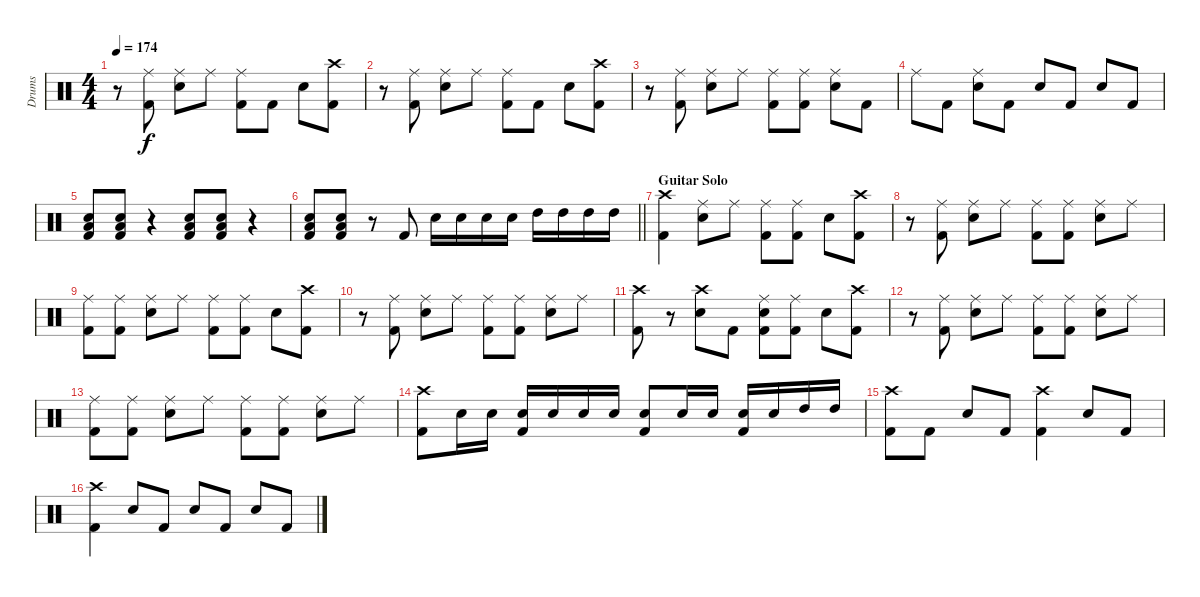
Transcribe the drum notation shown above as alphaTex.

\track ("Drums" "Drums") {instrument percussion}
\staff {score}
\articulation defaults
\ts (4 4)
\tempo 174
\clef neutral
\ks c
r.8{dy f} ("Ride (middle)" "Kick (hit) 2").8 ("Ride (middle)" "Electric Snare (hit)").8 "Ride (middle)".8 ("Ride (middle)" "Kick (hit) 2").8 "Kick (hit) 2".8 "Electric Snare (hit)".8 ("Crash high (hit)" "Kick (hit) 2").8 |
r.8 ("Ride (middle)" "Kick (hit) 2").8 ("Ride (middle)" "Electric Snare (hit)").8 "Ride (middle)".8 ("Ride (middle)" "Kick (hit) 2").8 "Kick (hit) 2".8 "Electric Snare (hit)".8 ("Crash high (hit)" "Kick (hit) 2").8 |
r.8 ("Ride (middle)" "Kick (hit) 2").8 ("Ride (middle)" "Electric Snare (hit)").8 "Ride (middle)".8 ("Ride (middle)" "Kick (hit) 2").8 ("Ride (middle)" "Kick (hit) 2").8 ("Ride (middle)" "Electric Snare (hit)").8 "Kick (hit) 2".8 |
"Ride (middle)".8 "Kick (hit) 2".8 ("Ride (middle)" "Electric Snare (hit)").8 "Kick (hit) 2".8 "Electric Snare (hit)".8 "Kick (hit) 2".8 "Electric Snare (hit)".8 "Kick (hit) 2".8 |
("Electric Snare (hit)" "Low Floor Tom (hit)" "Kick (hit) 2").8 ("Electric Snare (hit)" "Low Floor Tom (hit)" "Kick (hit) 2").8 r.4 ("Electric Snare (hit)" "Low Floor Tom (hit)" "Kick (hit) 2").8 ("Electric Snare (hit)" "Low Floor Tom (hit)" "Kick (hit) 2").8 r.4 |
\barLineRight lightlight
("Electric Snare (hit)" "Low Floor Tom (hit)" "Kick (hit) 2").8 ("Electric Snare (hit)" "Low Floor Tom (hit)" "Kick (hit) 2").8 r.8 "Kick (hit) 2".8 "Electric Snare (hit)".16 "Electric Snare (hit)".16 "Electric Snare (hit)".16 "Electric Snare (hit)".16 "High Tom (hit)".16 "High Tom (hit)".16 "High Tom (hit)".16 "High Tom (hit)".16 |
\section ("" "Guitar Solo")
("Crash high (hit)" "Kick (hit) 2").4 ("Ride (middle)" "Electric Snare (hit)").8 "Ride (middle)".8 ("Ride (middle)" "Kick (hit) 2").8 ("Ride (middle)" "Kick (hit) 2").8 "Electric Snare (hit)".8 ("Crash high (hit)" "Kick (hit) 2").8 |
r.8 ("Ride (middle)" "Kick (hit) 2").8 ("Ride (middle)" "Electric Snare (hit)").8 "Ride (middle)".8 ("Ride (middle)" "Kick (hit) 2").8 ("Ride (middle)" "Kick (hit) 2").8 ("Ride (middle)" "Electric Snare (hit)").8 "Ride (middle)".8 |
("Ride (middle)" "Kick (hit) 2").8 ("Ride (middle)" "Kick (hit) 2").8 ("Ride (middle)" "Electric Snare (hit)").8 "Ride (middle)".8 ("Ride (middle)" "Kick (hit) 2").8 ("Ride (middle)" "Kick (hit) 2").8 "Electric Snare (hit)".8 ("Crash high (hit)" "Kick (hit) 2").8 |
r.8 ("Ride (middle)" "Kick (hit) 2").8 ("Ride (middle)" "Electric Snare (hit)").8 "Ride (middle)".8 ("Ride (middle)" "Kick (hit) 2").8 ("Ride (middle)" "Kick (hit) 2").8 ("Ride (middle)" "Electric Snare (hit)").8 "Ride (middle)".8 |
("Crash high (hit)" "Kick (hit) 2").8 r.8 ("Crash high (hit)" "Electric Snare (hit)").8 "Kick (hit) 2".8 ("Ride (middle)" "Electric Snare (hit)" "Kick (hit) 2").8 ("Ride (middle)" "Kick (hit) 2").8 "Electric Snare (hit)".8 ("Crash high (hit)" "Kick (hit) 2").8 |
r.8 ("Ride (middle)" "Kick (hit) 2").8 ("Ride (middle)" "Electric Snare (hit)").8 "Ride (middle)".8 ("Ride (middle)" "Kick (hit) 2").8 ("Ride (middle)" "Kick (hit) 2").8 ("Ride (middle)" "Electric Snare (hit)").8 "Ride (middle)".8 |
("Ride (middle)" "Kick (hit) 2").8 ("Ride (middle)" "Kick (hit) 2").8 ("Ride (middle)" "Electric Snare (hit)").8 "Ride (middle)".8 ("Ride (middle)" "Kick (hit) 2").8 ("Ride (middle)" "Kick (hit) 2").8 ("Ride (middle)" "Electric Snare (hit)").8 "Ride (middle)".8 |
("Crash high (hit)" "Kick (hit) 2").8 "Electric Snare (hit)".16 "Electric Snare (hit)".16 ("Electric Snare (hit)" "Kick (hit) 2").16 "Electric Snare (hit)".16 "Electric Snare (hit)".16 "Electric Snare (hit)".16 ("Electric Snare (hit)" "Kick (hit) 2").8 "Electric Snare (hit)".16 "Electric Snare (hit)".16 ("Electric Snare (hit)" "Kick (hit) 2").16 "Electric Snare (hit)".16 "High Tom (hit)".16 "High Tom (hit)".16 |
("Crash high (hit)" "Kick (hit) 2").8 "Kick (hit) 2".8 "Electric Snare (hit)".8 "Kick (hit) 2".8 ("Crash high (hit)" "Kick (hit) 2").4 "Electric Snare (hit)".8 "Kick (hit) 2".8 |
("Crash high (hit)" "Kick (hit) 2").4 "Electric Snare (hit)".8 "Kick (hit) 2".8 "Electric Snare (hit)".8 "Kick (hit) 2".8 "Electric Snare (hit)".8 "Kick (hit) 2".8
